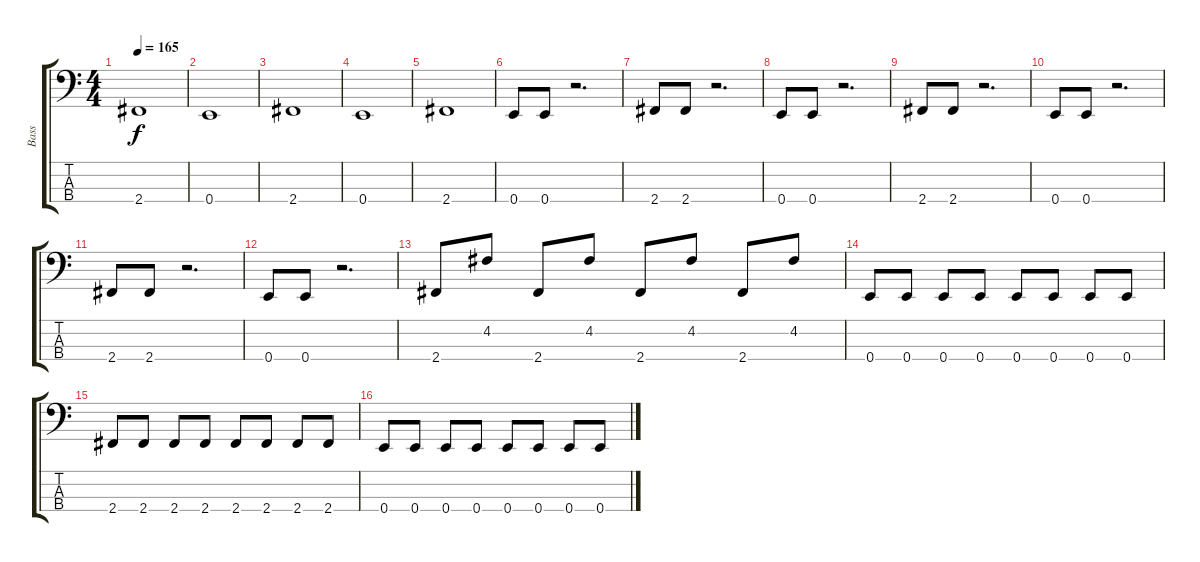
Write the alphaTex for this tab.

\track ("Bass" "Bass") {instrument electricbassfinger}
\staff {score tabs}
\tuning (G2 D2 A1 E1) {hide}
\ts (4 4)
\tempo 165
\clef f4
\ks c
2.4.1{dy f} |
0.4.1 |
2.4.1 |
0.4.1 |
2.4.1 |
0.4.8 0.4.8 r.2{d} |
2.4.8 2.4.8 r.2{d} |
0.4.8 0.4.8 r.2{d} |
2.4.8 2.4.8 r.2{d} |
0.4.8 0.4.8 r.2{d} |
2.4.8 2.4.8 r.2{d} |
0.4.8 0.4.8 r.2{d} |
2.4.8 4.2.8 2.4.8 4.2.8 2.4.8 4.2.8 2.4.8 4.2.8 |
0.4.8 0.4.8 0.4.8 0.4.8 0.4.8 0.4.8 0.4.8 0.4.8 |
2.4.8 2.4.8 2.4.8 2.4.8 2.4.8 2.4.8 2.4.8 2.4.8 |
0.4.8 0.4.8 0.4.8 0.4.8 0.4.8 0.4.8 0.4.8 0.4.8
